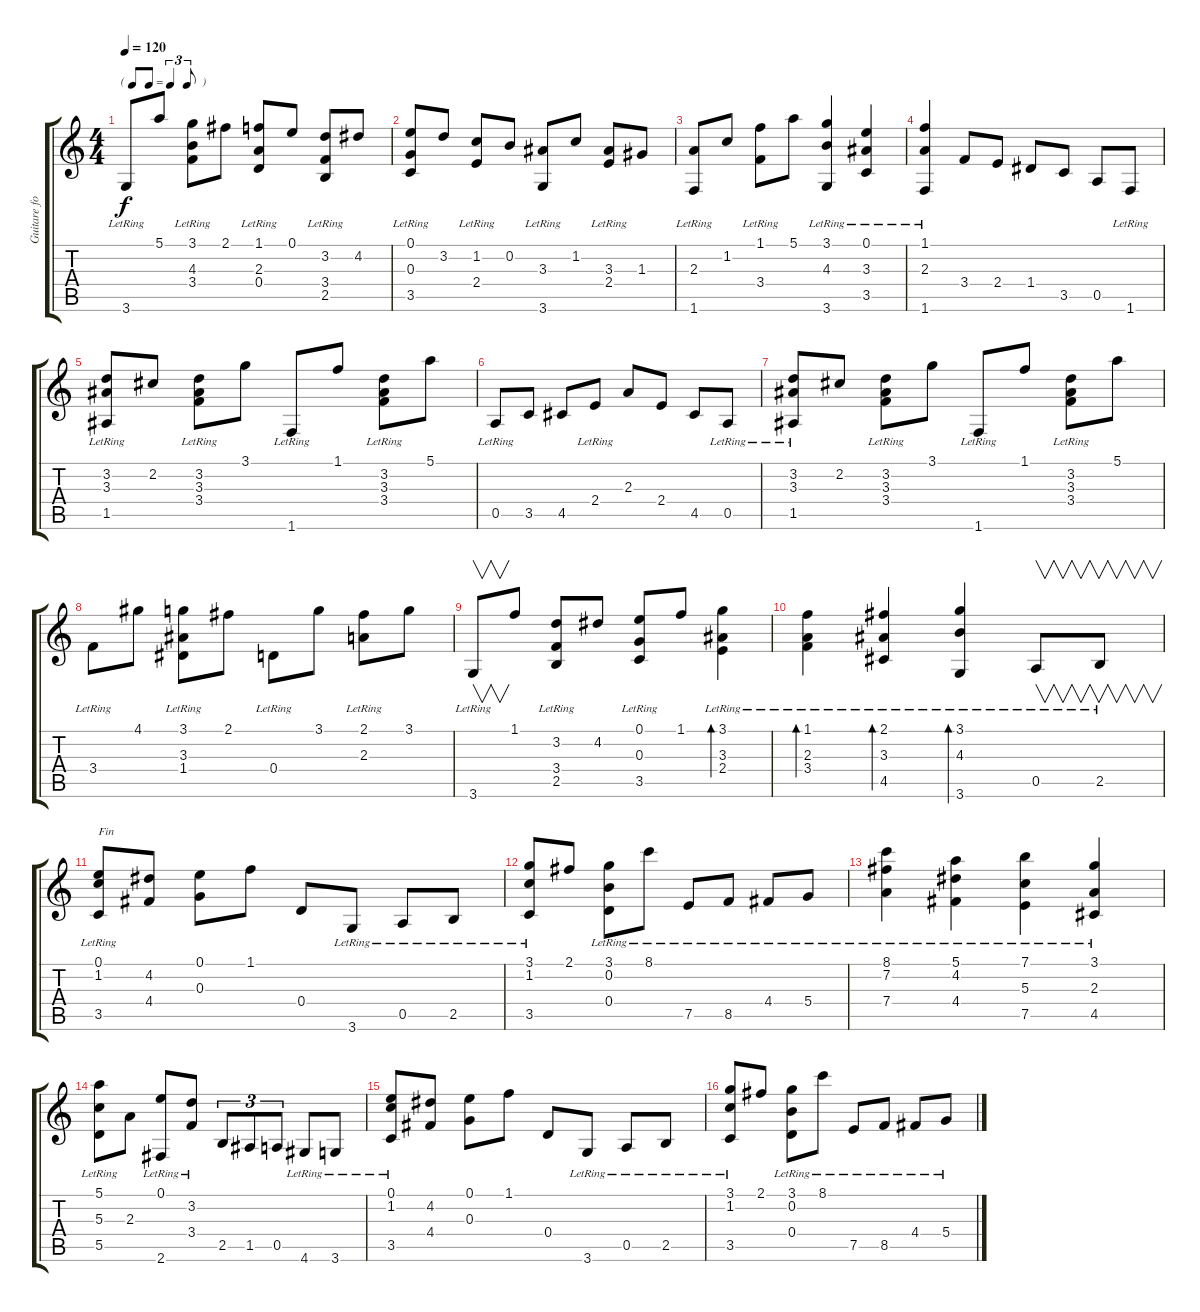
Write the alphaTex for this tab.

\track ("Guitare folk" "Guitare fo") {instrument acousticguitarsteel}
\staff {score tabs}
\tuning (E4 B3 G3 D3 A2 E2) {hide}
\ts (4 4)
\tf triplet8th
\tempo 120
\clef g2
\ks c
3.6{lr}.8{dy f} 5.1.8 (3.1 4.3 3.4{lr}).8 2.1.8 (1.1 2.3 0.4{lr}).8 0.1.8 (3.2 3.4 2.5{lr}).8 4.2.8 |
(0.1 0.3 3.5{lr}).8 3.2.8 (1.2 2.4{lr}).8 0.2.8 (3.3 3.6{lr}).8 1.2.8 (3.3 2.4{lr}).8 1.3.8 |
(2.3 1.6{lr}).8 1.2.8 (1.1 3.4{lr}).8 5.1.8 (3.1 4.3 3.6{lr}).4 (0.1 3.3 3.5{lr}).4 |
(1.1{lr} 2.3{lr} 1.6{lr}).4 3.4.8 2.4.8 1.4.8 3.5.8 0.5.8 1.6{lr}.8 |
(3.2 3.3 1.5{lr}).8 2.2.8 (3.2 3.3 3.4{lr}).8 3.1.8 1.6{lr}.8 1.1.8 (3.2 3.3 3.4{lr}).8 5.1.8 |
0.5{lr}.8 3.5.8 4.5.8 2.4{lr}.8 2.3.8 2.4.8 4.5.8 0.5{lr}.8 |
(3.2 3.3 1.5{lr}).8 2.2.8 (3.2 3.3 3.4{lr}).8 3.1.8 1.6{lr}.8 1.1.8 (3.2 3.3 3.4{lr}).8 5.1.8 |
3.4{lr}.8 4.1.8 (3.1 3.3 1.4{lr}).8 2.1.8 0.4{lr}.8 3.1.8 (2.1 2.3{lr}).8 3.1.8 |
3.6{lr}.8{v} 1.1.8 (3.2 3.4 2.5{lr}).8 4.2.8 (0.1 0.3 3.5{lr}).8 1.1.8 (3.1{lr} 3.3{lr} 2.4{lr}).4{bd 120} |
(1.1 2.3 3.4{lr}).4{bd 120} (2.1 3.3 4.5{lr}).4{bd 120} (3.1 4.3 3.6{lr}).4{bd 120} 0.5{lr}.8{v} 2.5{lr}.8{v} |
(0.1 1.2 3.5{lr}).8{txt "Fin"} (4.2 4.4).8 (0.1 0.3).8 1.1.8 0.4.8 3.6{lr}.8 0.5{lr}.8 2.5{lr}.8 |
(3.1 1.2 3.5{lr}).8 2.1.8 (3.1 0.2 0.4{lr}).8 8.1{lr}.8 7.5{lr}.8 8.5{lr}.8 4.4{lr}.8 5.4{lr}.8 |
(8.1 7.2 7.4{lr}).4 (5.1 4.2 4.4{lr}).4 (7.1 5.3 7.5{lr}).4 (3.1 2.3 4.5{lr}).4 |
(5.1 5.3 5.5{lr}).8 2.3.8 (0.1 2.6{lr}).8 (3.2 3.4{lr}).8 2.5.8{tu (3 2)} 1.5.8{tu (3 2)} 0.5.8{tu (3 2)} 4.6{lr}.8 3.6{lr}.8 |
(0.1 1.2 3.5{lr}).8 (4.2 4.4).8 (0.1 0.3).8 1.1.8 0.4.8 3.6{lr}.8 0.5{lr}.8 2.5{lr}.8 |
(3.1 1.2 3.5{lr}).8 2.1.8 (3.1 0.2 0.4{lr}).8 8.1{lr}.8 7.5{lr}.8 8.5{lr}.8 4.4{lr}.8 5.4{lr}.8
